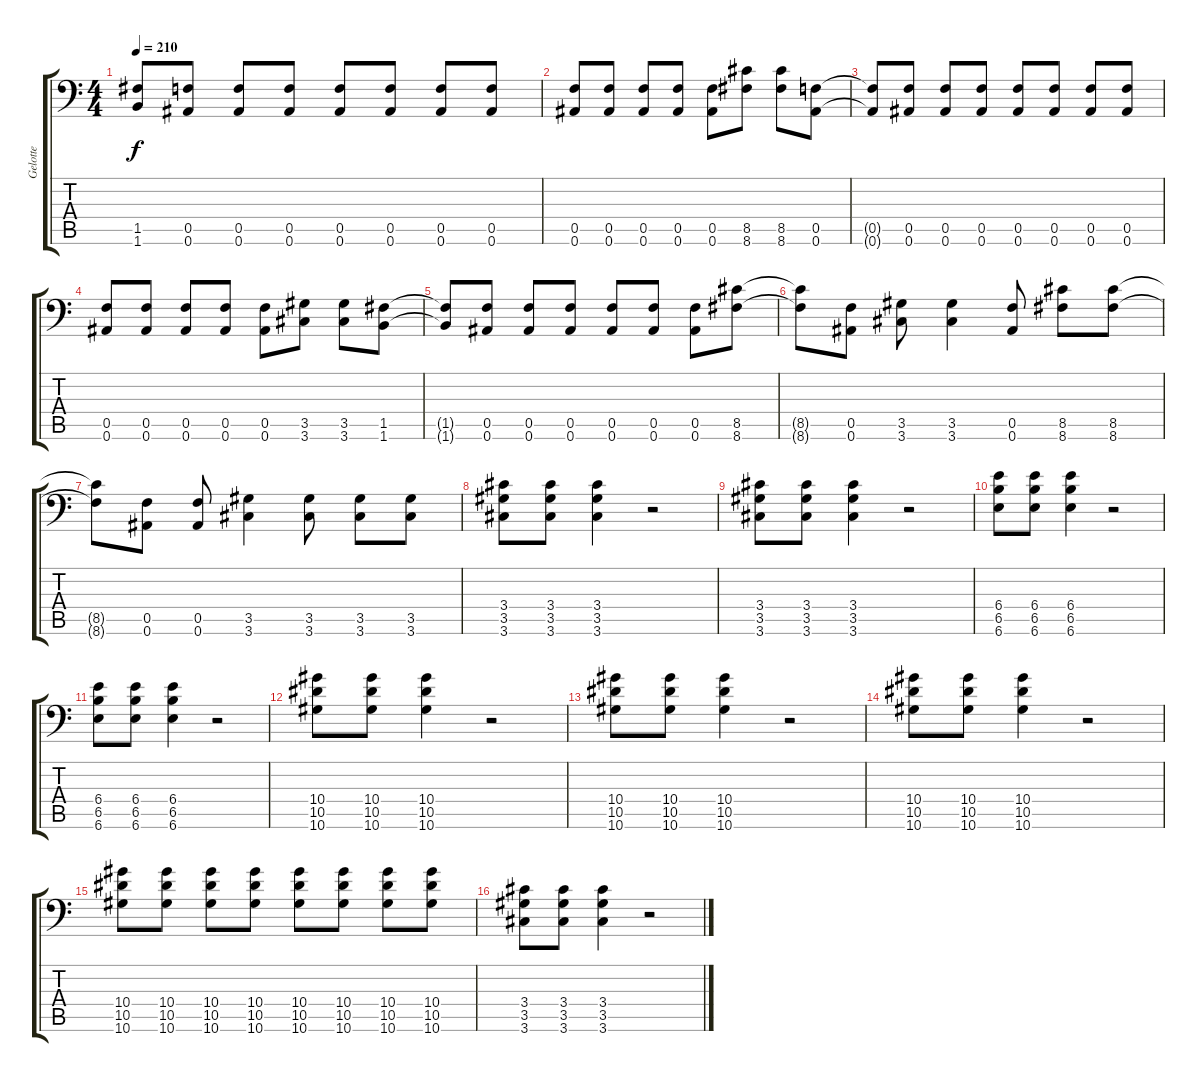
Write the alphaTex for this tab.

\track ("Gelotte" "Gelotte") {instrument distortionguitar}
\staff {score tabs}
\tuning (C4 G4 Eb3 Bb2 F2 Bb1) {hide}
\ts (4 4)
\tempo 210
\clef f4
\ks c
(1.5{t} 1.6{t}).8{dy f} (0.5 0.6).8 (0.5 0.6).8 (0.5 0.6).8 (0.5 0.6).8 (0.5 0.6).8 (0.5 0.6).8 (0.5 0.6).8 |
(0.5 0.6).8 (0.5 0.6).8 (0.5 0.6).8 (0.5 0.6).8 (0.5 0.6).8 (8.5 8.6).8 (8.5 8.6).8 (0.5 0.6).8 |
(0.5{t} 0.6{t}).8 (0.5 0.6).8 (0.5 0.6).8 (0.5 0.6).8 (0.5 0.6).8 (0.5 0.6).8 (0.5 0.6).8 (0.5 0.6).8 |
(0.5 0.6).8 (0.5 0.6).8 (0.5 0.6).8 (0.5 0.6).8 (0.5 0.6).8 (3.5 3.6).8 (3.5 3.6).8 (1.5 1.6).8 |
(1.5{t} 1.6{t}).8 (0.5 0.6).8 (0.5 0.6).8 (0.5 0.6).8 (0.5 0.6).8 (0.5 0.6).8 (0.5 0.6).8 (8.5 8.6).8 |
(8.5{t} 8.6{t}).8 (0.5 0.6).8 (3.5 3.6).8 (3.5 3.6).4 (0.5 0.6).8 (8.5 8.6).8 (8.5 8.6).8 |
(8.5{t} 8.6{t}).8 (0.5 0.6).8 (0.5 0.6).8 (3.5 3.6).4 (3.5 3.6).8 (3.5 3.6).8 (3.5 3.6).8 |
(3.4 3.5 3.6).8 (3.4 3.5 3.6).8 (3.4 3.5 3.6).4 r.2 |
(3.4 3.5 3.6).8 (3.4 3.5 3.6).8 (3.4 3.5 3.6).4 r.2 |
(6.4 6.5 6.6).8 (6.4 6.5 6.6).8 (6.4 6.5 6.6).4 r.2 |
(6.4 6.5 6.6).8 (6.4 6.5 6.6).8 (6.4 6.5 6.6).4 r.2 |
(10.4 10.5 10.6).8 (10.4 10.5 10.6).8 (10.4 10.5 10.6).4 r.2 |
(10.4 10.5 10.6).8 (10.4 10.5 10.6).8 (10.4 10.5 10.6).4 r.2 |
(10.4 10.5 10.6).8 (10.4 10.5 10.6).8 (10.4 10.5 10.6).4 r.2 |
(10.4 10.5 10.6).8 (10.4 10.5 10.6).8 (10.4 10.5 10.6).8 (10.4 10.5 10.6).8 (10.4 10.5 10.6).8 (10.4 10.5 10.6).8 (10.4 10.5 10.6).8 (10.4 10.5 10.6).8 |
(3.4 3.5 3.6).8 (3.4 3.5 3.6).8 (3.4 3.5 3.6).4 r.2
